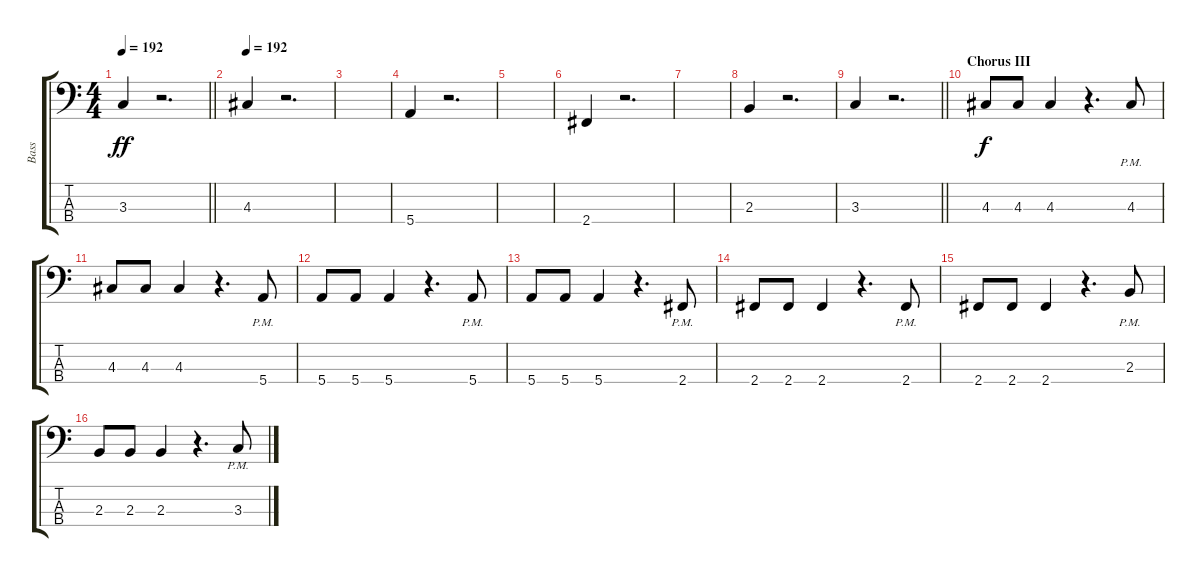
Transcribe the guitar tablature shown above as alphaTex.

\track ("Bass" "Bass") {instrument electricbassfinger}
\staff {score tabs}
\tuning (G2 D2 A1 E1) {hide}
\ts (4 4)
\tempo 192
\clef f4
\barLineRight lightlight
\ks c
3.3.4{dy ff} r.2{d} |
\tempo 192
4.3.4 r.2{d} |
|
5.4.4 r.2{d} |
|
2.4.4 r.2{d} |
|
2.3.4 r.2{d} |
\barLineRight lightlight
3.3.4 r.2{d} |
\section ("" "Chorus III")
4.3.8{dy f} 4.3.8 4.3.4 r.4{d} 4.3{pm}.8 |
4.3.8 4.3.8 4.3.4 r.4{d} 5.4{pm}.8 |
5.4.8 5.4.8 5.4.4 r.4{d} 5.4{pm}.8 |
5.4.8 5.4.8 5.4.4 r.4{d} 2.4{pm}.8 |
2.4.8 2.4.8 2.4.4 r.4{d} 2.4{pm}.8 |
2.4.8 2.4.8 2.4.4 r.4{d} 2.3{pm}.8 |
2.3.8 2.3.8 2.3.4 r.4{d} 3.3{pm}.8
